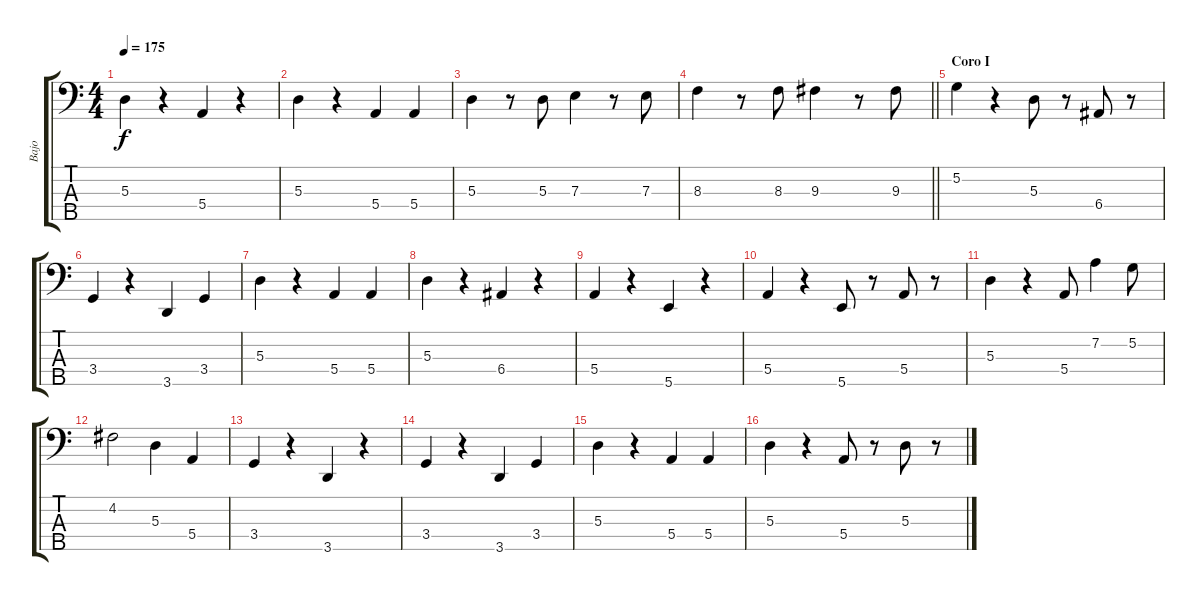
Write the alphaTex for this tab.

\track ("Bajo" "Bajo") {instrument electricbassfinger}
\staff {score tabs}
\tuning (G2 D2 A1 E1 B0) {hide}
\ts (4 4)
\tempo 175
\clef f4
\ks c
5.3.4{dy f} r.4 5.4.4 r.4 |
5.3.4 r.4 5.4.4 5.4.4 |
5.3.4 r.8 5.3.8 7.3.4 r.8 7.3.8 |
\barLineRight lightlight
8.3.4 r.8 8.3.8 9.3.4 r.8 9.3.8 |
\section ("" "Coro I")
5.2.4 r.4 5.3.8 r.8 6.4.8 r.8 |
3.4.4 r.4 3.5.4 3.4.4 |
5.3.4 r.4 5.4.4 5.4.4 |
5.3.4 r.4 6.4.4 r.4 |
5.4.4 r.4 5.5.4 r.4 |
5.4.4 r.4 5.5.8 r.8 5.4.8 r.8 |
5.3.4 r.4 5.4.8 7.2.4 5.2.8 |
4.2.2 5.3.4 5.4.4 |
3.4.4 r.4 3.5.4 r.4 |
3.4.4 r.4 3.5.4 3.4.4 |
5.3.4 r.4 5.4.4 5.4.4 |
5.3.4 r.4 5.4.8 r.8 5.3.8 r.8
